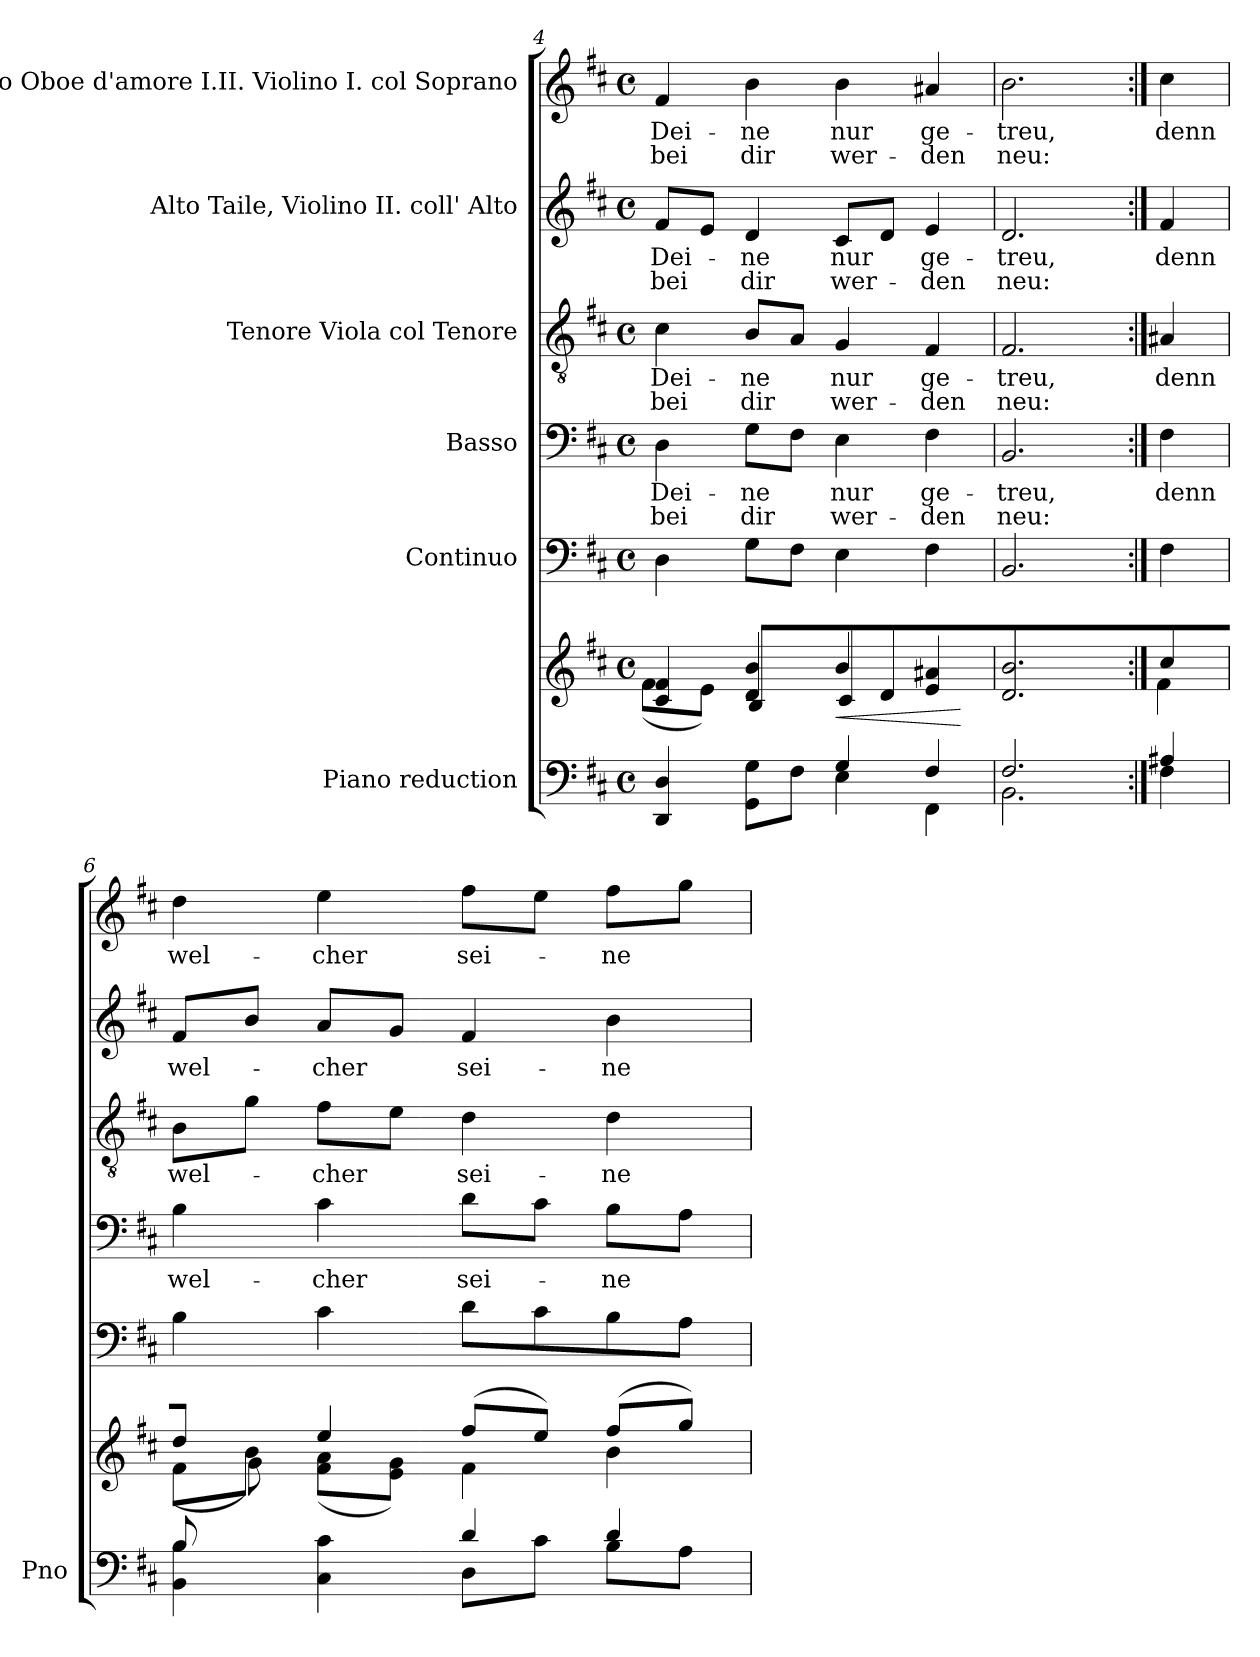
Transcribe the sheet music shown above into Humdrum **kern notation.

**kern	**kern	**dynam	**kern	**kern	**text	**text	**kern	**text	**text	**kern	**text	**text	**kern	**text	**text
*part6	*part6	*part6	*part5	*part4	*part4	*part4	*part3	*part3	*part3	*part2	*part2	*part2	*part1	*part1	*part1
*staff7	*staff6	*staff6/7	*staff5	*staff4	*staff4	*staff4	*staff3	*staff3	*staff3	*staff2	*staff2	*staff2	*staff1	*staff1	*staff1
*I"Piano reduction	*	*	*I"Continuo	*I"Basso	*	*	*I"Tenore Viola col Tenore	*	*	*I"Alto Taile, Violino II. coll' Alto	*	*	*I"Soprano Oboe d'amore I.II. Violino I. col Soprano	*	*
*I'Pno	*	*	*	*	*	*	*	*	*	*	*	*	*	*	*
*clefF4	*clefG2	*	*clefF4	*clefF4	*	*	*clefGv2	*	*	*clefG2	*	*	*clefG2	*	*
*k[f#c#]	*k[f#c#]	*	*k[f#c#]	*k[f#c#]	*	*	*k[f#c#]	*	*	*k[f#c#]	*	*	*k[f#c#]	*	*
*M4/4	*M4/4	*	*M4/4	*M4/4	*	*	*M4/4	*	*	*M4/4	*	*	*M4/4	*	*
*met(c)	*met(c)	*	*met(c)	*met(c)	*	*	*met(c)	*	*	*met(c)	*	*	*met(c)	*	*
=4	=4	=4	=4	=4	=4	=4	=4	=4	=4	=4	=4	=4	=4	=4	=4
*^	*^	*	*	*	*	*	*	*	*	*	*	*	*	*	*
*	*^	*	*	*	*	*	*	*	*	*	*	*	*	*	*	*	*
!	!	!	!	!	!	!	!	!LO:LY:b	!LO:LY:b	!	!LO:LY:b	!LO:LY:b	!	!LO:LY:b	!LO:LY:b	!	!LO:LY:b	!LO:LY:b
4.ryy	4DD/ 4D/	4ryy	4c#/ 4f#/	(<8f#\L	.	4D\	4D\	Dei-	bei	4c#\	Dei-	bei	8f#/L	Dei-	bei	4f#/	Dei-	bei
.	.	.	.	8e\J)	.	.	.	.	.	.	.	.	8e/J	.	.	.	.	.
!	!	!	!	!	!	!	!	!LO:LY:b	!LO:LY:b	!	!LO:LY:b	!LO:LY:b	!	!LO:LY:b	!LO:LY:b	!	!LO:LY:b	!LO:LY:b
.	4ryy	8GG\ 8G\L	4d/ 4b/	8B\L	.	8G\L	8G\L	-ne	dir	8B/L	-ne	dir	4d/	-ne	dir	4b\	-ne	dir
8A/J	.	8F#\J	.	8ryy	.	8F#\J	8F#\J	.	.	8A/J	.	.	.	.	.	.	.	.
!	!	!	!	!	!LO:HP:b	!	!	!LO:LY:b	!LO:LY:b	!	!LO:LY:b	!LO:LY:b	!	!LO:LY:b	!LO:LY:b	!	!LO:LY:b	!LO:LY:b
2ryy	4G/	4E\	4b/	8c#\L	<	4E\	4E\	nur	wer-	4G/	nur	wer-	8c#/L	nur	wer-	4b\	nur	wer-
.	.	.	.	8d\J	.	.	.	.	.	.	.	.	8d/J	.	.	.	.	.
!	!	!	!	!	!	!	!	!LO:LY:b	!LO:LY:b	!	!LO:LY:b	!LO:LY:b	!	!LO:LY:b	!LO:LY:b	!	!LO:LY:b	!LO:LY:b
.	4F#/	4FF#\	4e/ 4a#X/	4ryy	.	4F#\	4F#\	ge-	-den	4F#/	ge-	-den	4e/	ge-	-den	4a#X/	ge-	-den
*v	*v	*v	*	*	*	*	*	*	*	*	*	*	*	*	*	*	*	*
*	*v	*v	*	*	*	*	*	*	*	*	*	*	*	*	*	*
.	.	[	.	.	.	.	.	.	.	.	.	.	.	.	.
=5	=5	=5	=5	=5	=5	=5	=5	=5	=5	=5	=5	=5	=5	=5	=5
*^	*	*	*	*	*	*	*	*	*	*	*	*	*	*	*
!	!	!	!	!	!	!LO:LY:b	!LO:LY:b	!	!LO:LY:b	!LO:LY:b	!	!LO:LY:b	!LO:LY:b	!	!LO:LY:b	!LO:LY:b
2.F#/	2.BB\	2.d/ 2.b/	.	2.BB/	2.BB/	-treu,	neu:	2.F#/	-treu,	neu:	2.d/	-treu,	neu:	2.b\	-treu,	neu:
=5X1:|!	=5X1:|!	=5X1:|!	=5X1:|!	=5X1:|!	=5X1:|!	=5X1:|!	=5X1:|!	=5X1:|!	=5X1:|!	=5X1:|!	=5X1:|!	=5X1:|!	=5X1:|!	=5X1:|!	=5X1:|!	=5X1:|!
*	*	*^	*	*	*	*	*	*	*	*	*	*	*	*	*	*
!	!	!	!	!	!	!	!LO:LY:b	!	!	!LO:LY:b	!	!	!LO:LY:b	!	!	!LO:LY:b	!
4A#X/	4F#\	4cc#/	4f#\	.	4F#\	4F#\	denn	.	4A#X/	denn	.	4f#/	denn	.	4cc#\	denn	.
!!LO:LB:g=z
=6	=6	=6	=6	=6	=6	=6	=6	=6	=6	=6	=6	=6	=6	=6	=6	=6	=6
*	*	*	*^	*	*	*	*	*	*	*	*	*	*	*	*	*	*
!	!	!	!	!	!	!	!	!LO:LY:b	!	!	!LO:LY:b	!	!	!LO:LY:b	!	!	!LO:LY:b	!
8B/L	4BB\ 4B\	4dd/	(<8f#\L	8ryy	.	4B\	4B\	wel-	.	8B\L	wel-	.	8f#/L	wel-	.	4dd\	wel-	.
8ryy	.	.	8b\J)	8g\J	.	.	.	.	.	8g\J	.	.	8b/J	.	.	.	.	.
!	!	!	!	!	!	!	!	!LO:LY:b	!	!	!LO:LY:b	!	!	!LO:LY:b	!	!	!LO:LY:b	!
4ryy	4C#\ 4c#\	4ee/	(<8f#\ 8a\L	2.ryy	.	4c#\	4c#\	-cher	.	8f#\L	-cher	.	8a/L	-cher	.	4ee\	-cher	.
.	.	.	8e\ 8g\J)	.	.	.	.	.	.	8e\J	.	.	8g/J	.	.	.	.	.
!	!	!	!	!	!	!	!	!LO:LY:b	!	!	!LO:LY:b	!	!	!LO:LY:b	!	!	!LO:LY:b	!
4d/	8D\L	(>8ff#/L	4f#\	.	.	8d\L	8d\L	sei-	.	4d\	sei-	.	4f#/	sei-	.	8ff#\L	sei-	.
.	8c#\J	8ee/J)	.	.	.	8c#\	8c#\J	.	.	.	.	.	.	.	.	8ee\J	.	.
!	!	!	!	!	!	!	!	!LO:LY:b	!	!	!LO:LY:b	!	!	!LO:LY:b	!	!	!LO:LY:b	!
4d/	8B\L	(>8ff#/L	4b\	.	.	8B\	8B\L	-ne	.	4d\	-ne	.	4b\	-ne	.	8ff#\L	-ne	.
.	8A\J	8gg/J)	.	.	.	8A\J	8A\J	.	.	.	.	.	.	.	.	8gg\J	.	.
*v	*v	*	*	*	*	*	*	*	*	*	*	*	*	*	*	*	*	*
*	*v	*v	*v	*	*	*	*	*	*	*	*	*	*	*	*	*	*
=	=	=	=	=	=	=	=	=	=	=	=	=	=	=	=
*-	*-	*-	*-	*-	*-	*-	*-	*-	*-	*-	*-	*-	*-	*-	*-
